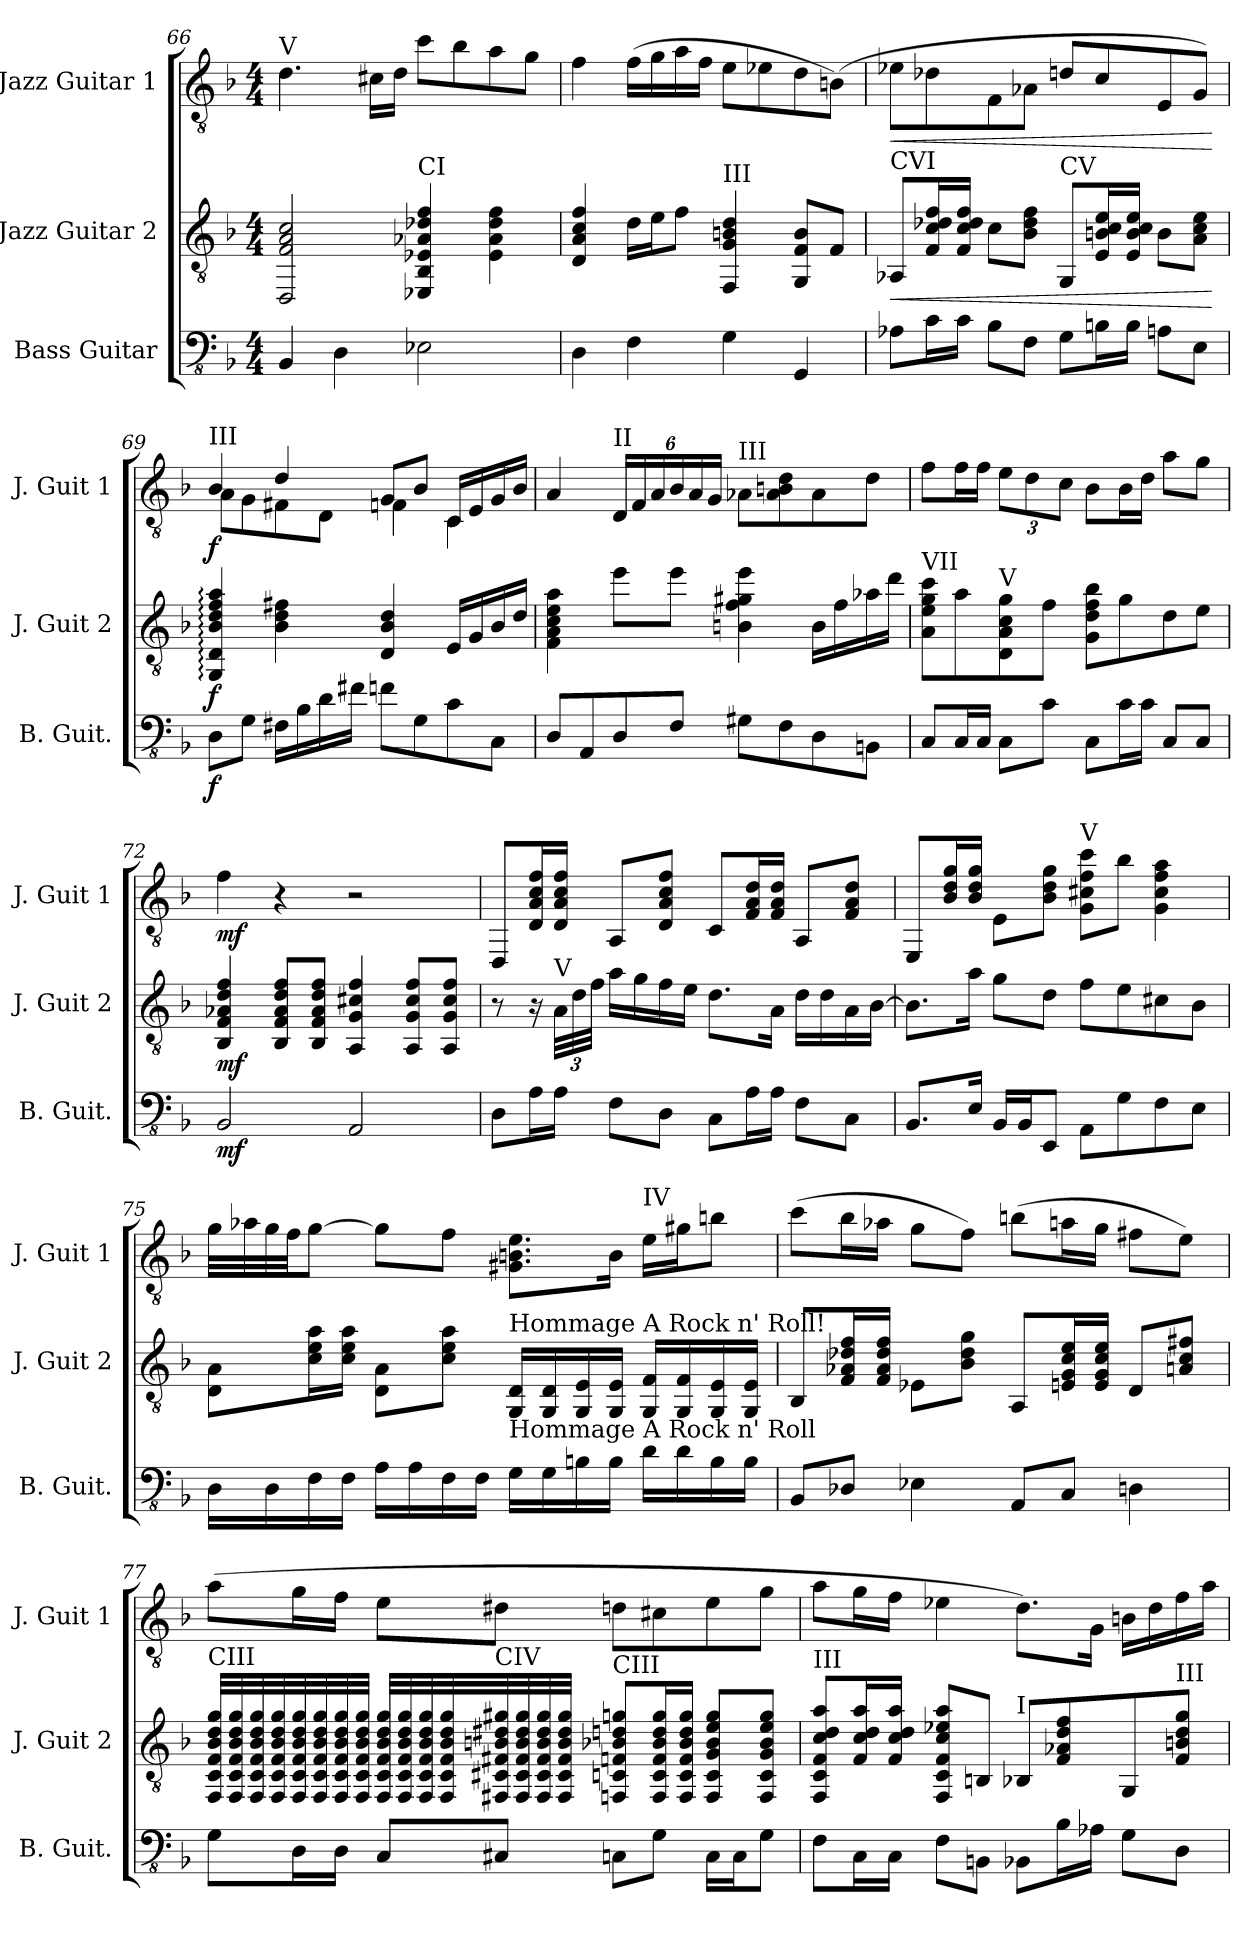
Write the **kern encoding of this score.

**kern	**dynam	**kern	**dynam	**kern	**dynam
*part3	*part3	*part2	*part2	*part1	*part1
*staff3	*staff3	*staff2	*staff2	*staff1	*staff1
*I"Bass Guitar	*	*I"Jazz Guitar 2	*	*I"Jazz Guitar 1	*
*I'B. Guit.	*	*I'J. Guit 2	*	*I'J. Guit 1	*
*clefFv4	*	*clefGv2	*	*clefGv2	*
*k[b-]	*	*k[b-]	*	*k[b-]	*
*M4/4	*	*M4/4	*	*M4/4	*
=66	=66	=66	=66	=66	=66
!	!	!	!	!LO:TX:a:t=V	!
4BBB-/	.	2DD/ 2F/ 2A/ 2c/	.	4.d\	.
4DD\	.	.	.	.	.
.	.	.	.	16c#X\LL	.
.	.	.	.	16d\JJ	.
!	!	!LO:TX:a:t=CI	!	!	!
2EE-X\	.	4EE-X/ 4BB-/ 4E-X/ 4A-X/ 4d-X/ 4f/	.	8cc\L	.
.	.	.	.	8b-\	.
.	.	4E-\ 4A-\ 4d-\ 4f\	.	8a\	.
.	.	.	.	8g\J	.
=67	=67	=67	=67	=67	=67
4DD\	.	4D/ 4A/ 4c/ 4f/	.	4f\	.
4FF\	.	16d\LL	.	(16f\LL	.
.	.	16e\J	.	16g\	.
.	.	8f\J	.	16a\	.
.	.	.	.	16f\JJ	.
!	!	!LO:TX:a:t=III	!	!	!
4GG\	.	4FF/ 4G/ 4Bn/ 4d/	.	8e\L	.
.	.	.	.	8e-X\	.
4GGG/	.	8GG/ 8F/ 8B/L	.	8d\	.
.	.	8F/J	.	(8Bn\J)	.
!!LO:PB:g=z
=68	=68	=68	=68	=68	=68
!	!	!LO:TX:a:t=CVI	!	!	!
!	!	!	!LO:HP:b	!	!LO:HP:b
8AA-X\L	.	8AA-X/L	<	8e-X\L	<
16C\L	.	16F/ 16c/ 16d-X/ 16f/L	.	8d-X\	.
16C\JJ	.	16F/ 16c/ 16d-/ 16f/JJ	.	.	.
8BB-\L	.	8c\L	.	8F\	.
8FF\J	.	8B-\ 8d-\ 8f\J	.	8A-X\J	.
!	!	!LO:TX:a:t=CV	!	!	!
8GG\L	.	8GG/L	.	8dn/L	.
16BBn\L	.	16E/ 16Bn/ 16c/ 16e/L	.	8c/	.
16BB\JJ	.	16E/ 16B/ 16c/ 16e/JJ	.	.	.
8AAn\L	.	8B\L	.	8E/	.
8EE\J	.	8A\ 8c\ 8e\J	.	8G/J)	.
.	.	.	[	.	[
=69	=69	=69	=69	=69	=69
*	*	*	*	*^	*
!	!	!	!	!LO:TX:a:t=III	!	!
!	!LO:DY:b	!	!LO:DY:b	!	!	!LO:DY:b
8DD\L	f	4GG/: 4D/: 4B-/: 4d/: 4f/: 4a/:	f	4B-/	8A\L	f
8GG\J	.	.	.	.	8G\	.
16FF#X\LL	.	4B-\ 4d\ 4f#X\	.	4d/	8F#X\	.
16BB-\	.	.	.	.	.	.
16D\	.	.	.	.	8D\J	.
16F#X\JJ	.	.	.	.	.	.
8Fn\L	.	4D/ 4B-/ 4d/	.	8G/L	4Fn\	.
8GG\	.	.	.	8B-/J	.	.
8C\	.	16E/LL	.	16C/LL	4C\	.
.	.	16G/	.	16E/	.	.
8CC\J	.	16B-/	.	16G/	.	.
.	.	16d/JJ	.	16B-/JJ	.	.
*	*	*	*	*v	*v	*
!!LO:LB:g=z
=70	=70	=70	=70	=70	=70
8DD/L	.	4F\ 4A\ 4c\ 4e\ 4a\	.	4A/	.
8AAA/	.	.	.	.	.
*	*	*	*	*Xbrackettup	*
!	!	!	!	!LO:TX:a:t=II	!
8DD/	.	8ee\L	.	24D/LL	.
.	.	.	.	24F/	.
.	.	.	.	24A/	.
8FF/J	.	8ee\J	.	24B-/	.
.	.	.	.	24A/	.
.	.	.	.	24G/JJ	.
!	!	!	!	!LO:TX:a:t=III	!
8GG#X\L	.	4Bn\ 4f\ 4g#X\ 4ee\	.	8A-X\L	.
8FF\	.	.	.	8A-\ 8Bn\ 8d\	.
8DD\	.	16B\LL	.	8A-\	.
.	.	16f\	.	.	.
8BBBn\J	.	16a-X\	.	8d\J	.
.	.	16dd\JJ	.	.	.
=71	=71	=71	=71	=71	=71
!	!	!LO:TX:a:t=VII	!	!	!
8CC/L	.	8A\ 8e\ 8g\ 8cc\L	.	8f\L	.
16CC/L	.	8a\	.	16f\L	.
16CC/JJ	.	.	.	16f\JJ	.
!	!	!LO:TX:a:t=V	!	!	!
8CC\L	.	8D\ 8A\ 8c\ 8g\	.	12e\L	.
.	.	.	.	12d\	.
8C\J	.	8f\J	.	.	.
.	.	.	.	12c\J	.
8CC\L	.	8G\ 8d\ 8f\ 8b-\L	.	8B-\L	.
16C\L	.	8g\	.	16B-\L	.
16C\JJ	.	.	.	16d\JJ	.
8CC/L	.	8d\	.	8a\L	.
8CC/J	.	8e\J	.	8g\J	.
=72	=72	=72	=72	=72	=72
!	!LO:DY:b	!	!LO:DY:b	!	!LO:DY:b
2BBB-/	mf	4BB-/ 4F/ 4A-X/ 4d/ 4f/	mf	4f\	mf
.	.	8BB-/ 8F/ 8A-/ 8d/ 8f/L	.	4r	.
.	.	8BB-/ 8F/ 8A-/ 8d/ 8f/J	.	.	.
2AAA/	.	4AA/ 4G/ 4c#X/ 4f/	.	2r	.
.	.	8AA/ 8G/ 8c#/ 8f/L	.	.	.
.	.	8AA/ 8G/ 8c#/ 8f/J	.	.	.
!!LO:LB:g=z
=73	=73	=73	=73	=73	=73
8DD\L	.	8r	.	8DD/L	.
16AA\L	.	16r	.	16D/ 16A/ 16c/ 16f/L	.
*	*	*Xbrackettup	*	*	*
!	!	!LO:TX:a:t=V	!	!	!
16AA\JJ	.	48A\LLL	.	16D/ 16A/ 16c/ 16f/JJ	.
.	.	48d\	.	.	.
.	.	48f\JJJ	.	.	.
8FF\L	.	16a\LL	.	8AA/L	.
.	.	16g\	.	.	.
8DD\J	.	16f\	.	8D/ 8A/ 8c/ 8f/J	.
.	.	16e\JJ	.	.	.
8CC\L	.	8.d\L	.	8C/L	.
16AA\L	.	.	.	16F/ 16A/ 16d/L	.
16AA\JJ	.	16A\Jk	.	16F/ 16A/ 16d/JJ	.
8FF\L	.	16d\LL	.	8AA/L	.
.	.	16d\	.	.	.
8CC\J	.	16A\	.	8F/ 8A/ 8d/J	.
.	.	[16B-\JJ	.	.	.
=74	=74	=74	=74	=74	=74
8.BBB-/L	.	8.B-\L]	.	8EE/L	.
.	.	.	.	16B-/ 16d/ 16g/L	.
16EE/Jk	.	16a\Jk	.	16B-/ 16d/ 16g/JJ	.
16BBB-/LL	.	8g\L	.	8E\L	.
16BBB-/J	.	.	.	.	.
8EEE/J	.	8d\J	.	8B-\ 8d\ 8g\J	.
!	!	!	!	!LO:TX:a:t=V	!
8AAA\L	.	8f\L	.	8G\ 8c#X\ 8f\ 8cc\L	.
8GG\	.	8e\	.	8b-\J	.
8FF\	.	8c#X\	.	4G\ 4c#\ 4f\ 4a\	.
8EE\J	.	8B-\J	.	.	.
!!LO:PB:g=z
=75	=75	=75	=75	=75	=75
16DD\LL	.	8D\ 8A\L	.	32g\LLL	.
.	.	.	.	32a-X\	.
16DD\	.	.	.	32g\	.
.	.	.	.	32f\JJ	.
16FF\	.	16c\ 16e\ 16a\L	.	[8g\J	.
16FF\JJ	.	16c\ 16e\ 16a\JJ	.	.	.
16AA\LL	.	8D\ 8A\L	.	8g\L]	.
16AA\	.	.	.	.	.
16FF\	.	8c\ 8e\ 8a\J	.	8f\J	.
16FF\JJ	.	.	.	.	.
!	!	!LO:TX:a:t=Hommage A Rock n' Roll!	!	!	!
!LO:TX:a:t=Hommage A Rock n' Roll	!	!	!	!	!
16GG\LL	.	16GG/ 16D/LL	.	8.G#X\ 8.Bn\ 8.e\L	.
16GG\	.	16GG/ 16D/	.	.	.
16BBn\	.	16GG/ 16E/	.	.	.
16BB\JJ	.	16GG/ 16E/JJ	.	16B\Jk	.
!	!	!	!	!LO:TX:a:t=IV	!
16D\LL	.	16GG/ 16F/LL	.	16e\LL	.
16D\	.	16GG/ 16F/	.	16g#X\J	.
16BB\	.	16GG/ 16E/	.	8bn\J	.
16BB\JJ	.	16GG/ 16E/JJ	.	.	.
=76	=76	=76	=76	=76	=76
8BBB-/L	.	8BB-/L	.	(8cc\L	.
8DD-X/J	.	16F/ 16A-X/ 16d-X/ 16f/L	.	16b-\L	.
.	.	16F/ 16A-/ 16d-/ 16f/JJ	.	16a-X\JJ	.
4EE-X\	.	8E-X\L	.	8g\L	.
.	.	8B-\ 8d-\ 8g\J	.	8f\J)	.
8AAA/L	.	8AA/L	.	(8bn\L	.
8CC/J	.	16En/ 16G/ 16c/ 16e/L	.	16an\L	.
.	.	16E/ 16G/ 16c/ 16e/JJ	.	16g\JJ	.
4DDn\	.	8D/L	.	8f#X\L	.
.	.	8An/ 8c/ 8f#X/J	.	8e\J)	.
!!LO:LB:g=z
=77	=77	=77	=77	=77	=77
!	!	!LO:TX:a:t=CIII	!	!	!
8GG\L	.	32FF/ 32C/ 32F/ 32B-/ 32d/ 32g/LLL	.	(8a\L	.
.	.	32FF/ 32C/ 32F/ 32B-/ 32d/ 32g/	.	.	.
.	.	32FF/ 32C/ 32F/ 32B-/ 32d/ 32g/	.	.	.
.	.	32FF/ 32C/ 32F/ 32B-/ 32d/ 32g/	.	.	.
16DD\L	.	32FF/ 32C/ 32F/ 32B-/ 32d/ 32g/	.	16g\L	.
.	.	32FF/ 32C/ 32F/ 32B-/ 32d/ 32g/	.	.	.
16DD\JJ	.	32FF/ 32C/ 32F/ 32B-/ 32d/ 32g/	.	16f\JJ	.
.	.	32FF/ 32C/ 32F/ 32B-/ 32d/ 32g/JJJ	.	.	.
8CC/L	.	32FF/ 32C/ 32F/ 32B-/ 32d/ 32g/LLL	.	8e\L	.
.	.	32FF/ 32C/ 32F/ 32B-/ 32d/ 32g/	.	.	.
.	.	32FF/ 32C/ 32F/ 32B-/ 32d/ 32g/	.	.	.
.	.	32FF/ 32C/ 32F/ 32B-/ 32d/ 32g/	.	.	.
!	!	!LO:TX:a:t=CIV	!	!	!
8CC#X/J	.	32FF#X/ 32C#X/ 32F#X/ 32Bn/ 32d#X/ 32g#X/	.	8d#X\J	.
.	.	32FF#/ 32C#/ 32F#/ 32B/ 32d#/ 32g#/	.	.	.
.	.	32FF#/ 32C#/ 32F#/ 32B/ 32d#/ 32g#/	.	.	.
.	.	32FF#/ 32C#/ 32F#/ 32B/ 32d#/ 32g#/JJJ	.	.	.
!	!	!LO:TX:a:t=CIII	!	!	!
8CCn\L	.	8FFn/ 8Cn/ 8Fn/ 8B-X/ 8dn/ 8gn/L	.	8dn\L	.
8GG\J	.	16FF/ 16C/ 16F/ 16B-/ 16d/ 16g/L	.	8c#X\	.
.	.	16FF/ 16C/ 16F/ 16B-/ 16d/ 16g/JJ	.	.	.
16CC\LL	.	8FF/ 8C/ 8G/ 8B-/ 8e/ 8g/L	.	8e\	.
16CC\J	.	.	.	.	.
8GG\J	.	8FF/ 8C/ 8G/ 8B-/ 8e/ 8g/J	.	8g\J	.
!!LO:LB:g=z
=78	=78	=78	=78	=78	=78
!	!	!LO:TX:a:t=III	!	!	!
8FF\L	.	8FF/ 8C/ 8F/ 8c/ 8d/ 8a/L	.	8a\L	.
16CC\L	.	16F/ 16c/ 16d/ 16a/L	.	16g\L	.
16CC\JJ	.	16F/ 16c/ 16d/ 16a/JJ	.	16f\JJ	.
8FF\L	.	8FF/ 8C/ 8F/ 8c/ 8e-X/ 8a/L	.	4e-X\	.
8BBBn\J	.	8BBn/J	.	.	.
!	!	!LO:TX:a:t=I	!	!	!
8BBB-X\L	.	8BB-X/L	.	8.d\L)	.
16BB-\L	.	8F/ 8A-X/ 8d/ 8f/	.	.	.
16AA-X\JJ	.	.	.	16G\Jk	.
8GG\L	.	8GG/	.	16Bn\LL	.
.	.	.	.	16d\	.
!	!	!LO:TX:a:t=III	!	!	!
8DD\J	.	8F/ 8Bn/ 8d/ 8g/J	.	16f\	.
.	.	.	.	16a\JJ	.
=	=	=	=	=	=
*-	*-	*-	*-	*-	*-
